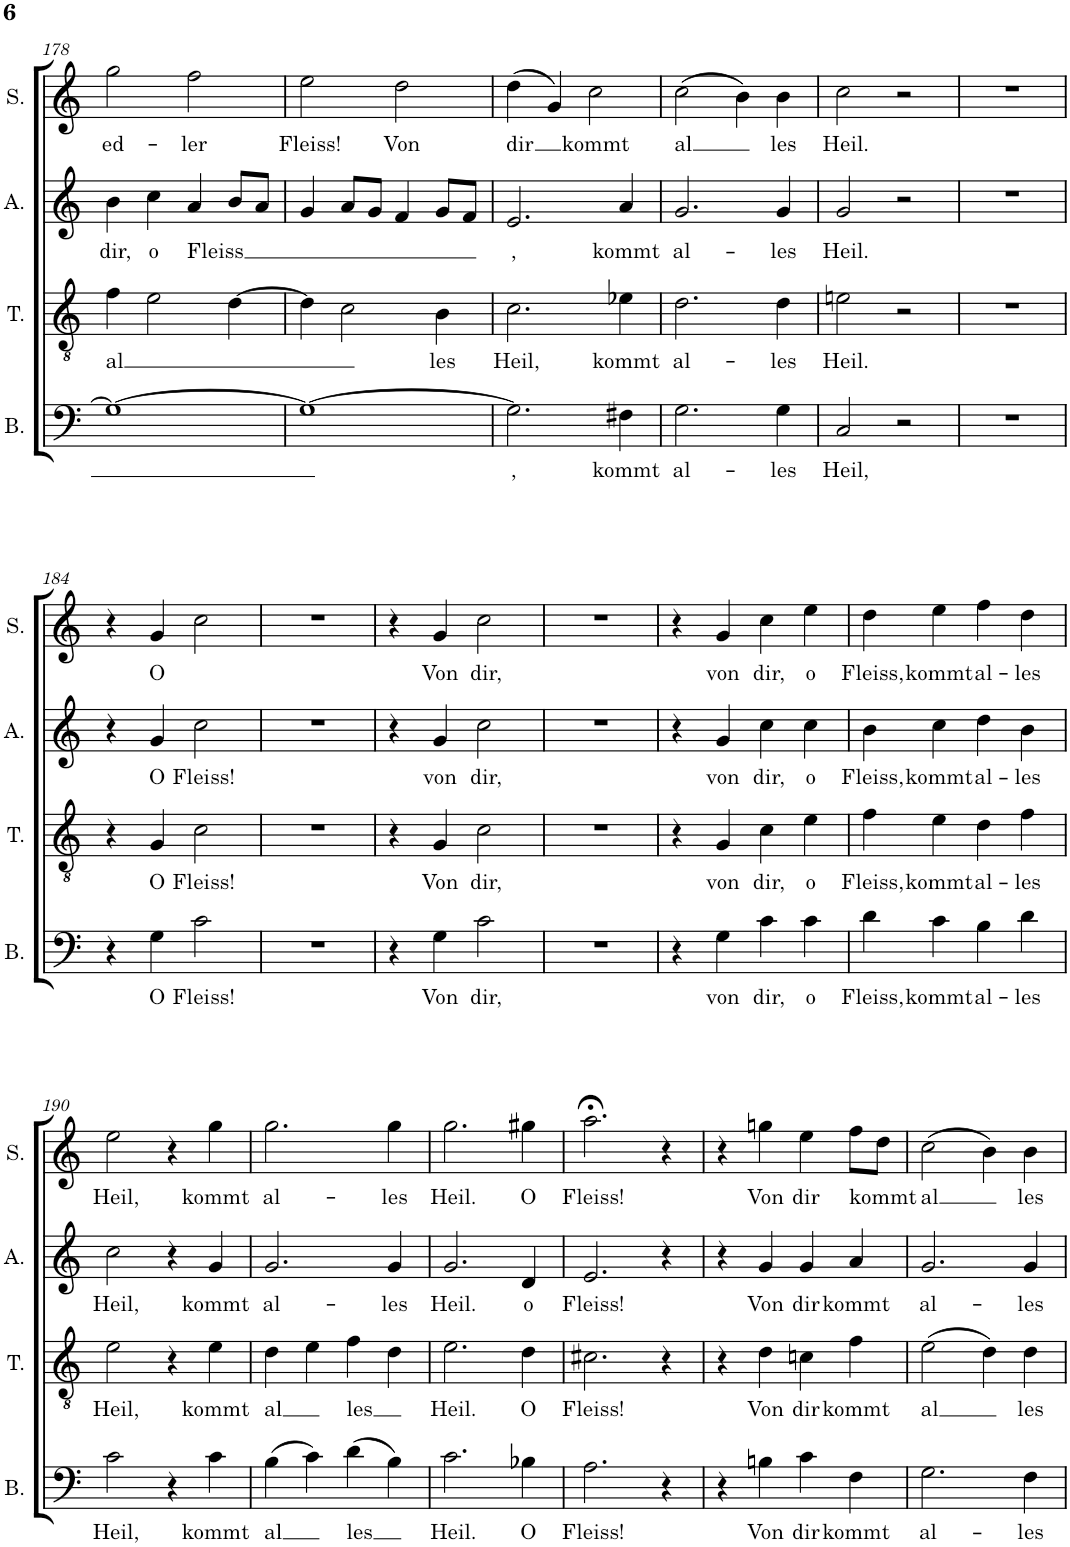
**kern	**text	**kern	**text	**kern	**text	**kern	**text
*part4	*part4	*part3	*part3	*part2	*part2	*part1	*part1
*staff4	*staff4	*staff3	*staff3	*staff2	*staff2	*staff1	*staff1
*I"Bass	*	*I"Tenor	*	*I"Alto	*	*I"Soprano	*
*I'B.	*	*I'T.	*	*I'A.	*	*I'S.	*
!!LO:PB:g=z
*clefF4	*	*clefGv2	*	*clefG2	*	*clefG2	*
*k[]	*	*k[]	*	*k[]	*	*k[]	*
*M4/4	*	*M4/4	*	*M4/4	*	*M4/4	*
*met(c)	*	*met(c)	*	*met(c)	*	*met(c)	*
=178	=178	=178	=178	=178	=178	=178	=178
!	!	!	!LO:LY:b	!	!LO:LY:b	!	!LO:LY:b
1G_	.	4f\	al	4b\	dir,	2gg\	ed-
!	!	!	!	!	!LO:LY:b	!	!
.	.	2e\	.	4cc\	o	.	.
!	!	!	!	!	!LO:LY:b	!	!LO:LY:b
.	.	.	.	4a/	Fleiss	2ff\	-ler
.	.	[4d\	.	8b/L	.	.	.
.	.	.	.	8a/J	.	.	.
=179	=179	=179	=179	=179	=179	=179	=179
!	!	!	!	!	!	!	!LO:LY:b
1G_	.	4d\]	.	4g/	.	2ee\	Fleiss!
.	.	2c\	.	8a/L	.	.	.
.	.	.	.	8g/J	.	.	.
!	!	!	!	!	!	!	!LO:LY:b
.	.	.	.	4f/	.	2dd\	Von
!	!	!	!LO:LY:b	!	!	!	!
.	.	4B\	les	8g/L	.	.	.
.	.	.	.	8f/J	.	.	.
=180	=180	=180	=180	=180	=180	=180	=180
!	!LO:LY:b	!	!LO:LY:b	!	!LO:LY:b	!	!LO:LY:b
2.G\]	,	2.c\	Heil,	2.e/	,	(4dd\	dir
.	.	.	.	.	.	4g/)	.
!	!	!	!	!	!	!	!LO:LY:b
.	.	.	.	.	.	2cc\	kommt
!	!LO:LY:b	!	!LO:LY:b	!	!LO:LY:b	!	!
4F#X\	kommt	4e-X\	kommt	4a/	kommt	.	.
=181	=181	=181	=181	=181	=181	=181	=181
!	!LO:LY:b	!	!LO:LY:b	!	!LO:LY:b	!	!LO:LY:b
2.G\	al-	2.d\	al-	2.g/	al-	(2cc\	al
.	.	.	.	.	.	4b\)	.
!	!LO:LY:b	!	!LO:LY:b	!	!LO:LY:b	!	!LO:LY:b
4G\	-les	4d\	-les	4g/	-les	4b\	les
=182	=182	=182	=182	=182	=182	=182	=182
!	!LO:LY:b	!	!LO:LY:b	!	!LO:LY:b	!	!LO:LY:b
2C/	Heil,	2en\	Heil.	2g/	Heil.	2cc\	Heil.
2r	.	2r	.	2r	.	2r	.
=183	=183	=183	=183	=183	=183	=183	=183
1r	.	1r	.	1r	.	1r	.
!!LO:LB:g=z
=184	=184	=184	=184	=184	=184	=184	=184
4r	.	4r	.	4r	.	4r	.
!	!LO:LY:b	!	!LO:LY:b	!	!LO:LY:b	!	!LO:LY:b
4G\	O	4G/	O	4g/	O	4g/	O
!	!LO:LY:b	!	!LO:LY:b	!	!LO:LY:b	!	!
2c\	Fleiss!	2c\	Fleiss!	2cc\	Fleiss!	2cc\	.
=185	=185	=185	=185	=185	=185	=185	=185
1r	.	1r	.	1r	.	1r	.
=186	=186	=186	=186	=186	=186	=186	=186
4r	.	4r	.	4r	.	4r	.
!	!LO:LY:b	!	!LO:LY:b	!	!LO:LY:b	!	!LO:LY:b
4G\	Von	4G/	Von	4g/	von	4g/	Von
!	!LO:LY:b	!	!LO:LY:b	!	!LO:LY:b	!	!LO:LY:b
2c\	dir,	2c\	dir,	2cc\	dir,	2cc\	dir,
=187	=187	=187	=187	=187	=187	=187	=187
1r	.	1r	.	1r	.	1r	.
=188	=188	=188	=188	=188	=188	=188	=188
4r	.	4r	.	4r	.	4r	.
!	!LO:LY:b	!	!LO:LY:b	!	!LO:LY:b	!	!LO:LY:b
4G\	von	4G/	von	4g/	von	4g/	von
!	!LO:LY:b	!	!LO:LY:b	!	!LO:LY:b	!	!LO:LY:b
4c\	dir,	4c\	dir,	4cc\	dir,	4cc\	dir,
!	!LO:LY:b	!	!LO:LY:b	!	!LO:LY:b	!	!LO:LY:b
4c\	o	4e\	o	4cc\	o	4ee\	o
=189	=189	=189	=189	=189	=189	=189	=189
!	!LO:LY:b	!	!LO:LY:b	!	!LO:LY:b	!	!LO:LY:b
4d\	Fleiss,	4f\	Fleiss,	4b\	Fleiss,	4dd\	Fleiss,
!	!LO:LY:b	!	!LO:LY:b	!	!LO:LY:b	!	!LO:LY:b
4c\	kommt	4e\	kommt	4cc\	kommt	4ee\	kommt
!	!LO:LY:b	!	!LO:LY:b	!	!LO:LY:b	!	!LO:LY:b
4B\	al-	4d\	al-	4dd\	al-	4ff\	al-
!	!LO:LY:b	!	!LO:LY:b	!	!LO:LY:b	!	!LO:LY:b
4d\	-les	4f\	-les	4b\	-les	4dd\	-les
!!LO:LB:g=z
=190	=190	=190	=190	=190	=190	=190	=190
!	!LO:LY:b	!	!LO:LY:b	!	!LO:LY:b	!	!LO:LY:b
2c\	Heil,	2e\	Heil,	2cc\	Heil,	2ee\	Heil,
4r	.	4r	.	4r	.	4r	.
!	!LO:LY:b	!	!LO:LY:b	!	!LO:LY:b	!	!LO:LY:b
4c\	kommt	4e\	kommt	4g/	kommt	4gg\	kommt
=191	=191	=191	=191	=191	=191	=191	=191
!	!LO:LY:b	!	!LO:LY:b	!	!LO:LY:b	!	!LO:LY:b
(4B\	-al	4d\	al	2.g/	al-	2.gg\	al-
4c\)	.	4e\	.	.	.	.	.
!	!LO:LY:b	!	!LO:LY:b	!	!	!	!
(4d\	les	4f\	les	.	.	.	.
!	!	!	!	!	!LO:LY:b	!	!LO:LY:b
4B\)	.	4d\	.	4g/	-les	4gg\	-les
=192	=192	=192	=192	=192	=192	=192	=192
!	!LO:LY:b	!	!LO:LY:b	!	!LO:LY:b	!	!LO:LY:b
2.c\	Heil.	2.e\	Heil.	2.g/	Heil.	2.gg\	Heil.
!	!LO:LY:b	!	!LO:LY:b	!	!LO:LY:b	!	!LO:LY:b
4B-X\	O	4d\	O	4d/	o	4gg#X\	O
=193	=193	=193	=193	=193	=193	=193	=193
!	!LO:LY:b	!	!LO:LY:b	!	!LO:LY:b	!	!LO:LY:b
2.A\	Fleiss!	2.c#X\	Fleiss!	2.e/	Fleiss!	2.aa;<\	Fleiss!
4r	.	4r	.	4r	.	4r	.
=194	=194	=194	=194	=194	=194	=194	=194
4r	.	4r	.	4r	.	4r	.
!	!LO:LY:b	!	!LO:LY:b	!	!LO:LY:b	!	!LO:LY:b
4Bn\	Von	4d\	Von	4g/	Von	4ggn\	Von
!	!LO:LY:b	!	!LO:LY:b	!	!LO:LY:b	!	!LO:LY:b
4c\	dir	4cn\	dir	4g/	dir	4ee\	dir
!	!LO:LY:b	!	!LO:LY:b	!	!LO:LY:b	!	!LO:LY:b
4F\	kommt	4f\	kommt	4a/	kommt	8ff\L	kommt
.	.	.	.	.	.	8dd\J	.
=195	=195	=195	=195	=195	=195	=195	=195
!	!LO:LY:b	!	!LO:LY:b	!	!LO:LY:b	!	!LO:LY:b
2.G\	al-	(2e\	al	2.g/	al-	(2cc\	al
.	.	4d\)	.	.	.	4b\)	.
!	!LO:LY:b	!	!LO:LY:b	!	!LO:LY:b	!	!LO:LY:b
4F\	-les	4d\	les	4g/	-les	4b\	les
=	=	=	=	=	=	=	=
*-	*-	*-	*-	*-	*-	*-	*-
